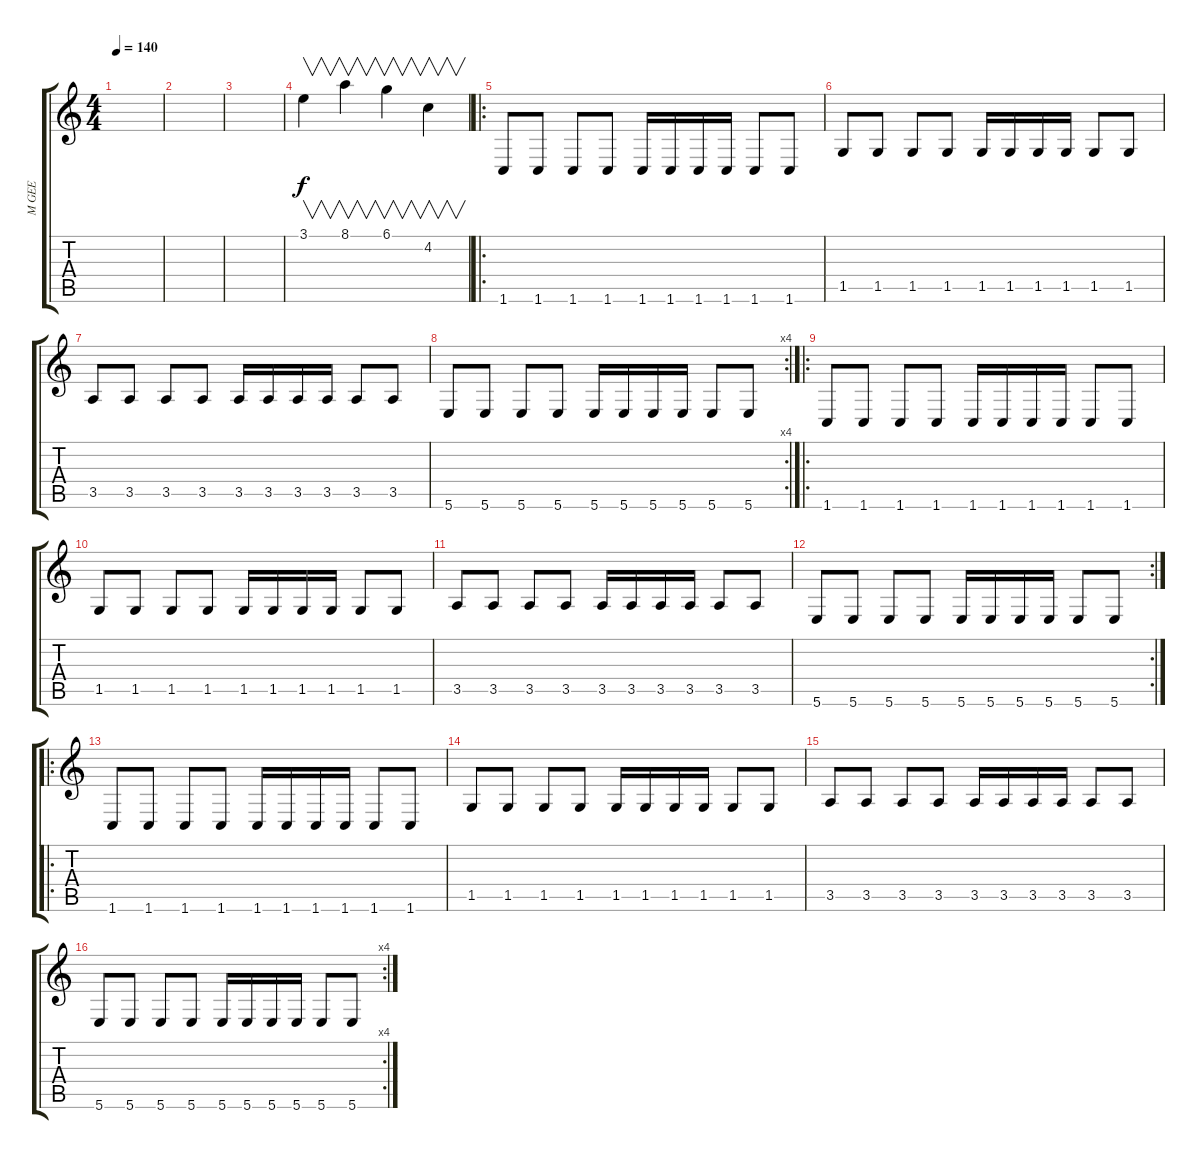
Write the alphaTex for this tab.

\track ("M GEE" "M GEE") {instrument distortionguitar}
\staff {score tabs}
\tuning (Db4 Ab3 E3 B2 Gb2 B1) {hide}
\ts (4 4)
\tempo 140
\clef g2
\ks c
|
|
|
3.1.4{v} 8.1.4{v} 6.1.4{v} 4.2.4{v} |
\ro
1.6.8 1.6.8 1.6.8 1.6.8 1.6.16 1.6.16 1.6.16 1.6.16 1.6.8 1.6.8 |
1.5.8 1.5.8 1.5.8 1.5.8 1.5.16 1.5.16 1.5.16 1.5.16 1.5.8 1.5.8 |
3.5.8 3.5.8 3.5.8 3.5.8 3.5.16 3.5.16 3.5.16 3.5.16 3.5.8 3.5.8 |
\rc 4
5.6.8 5.6.8 5.6.8 5.6.8 5.6.16 5.6.16 5.6.16 5.6.16 5.6.8 5.6.8 |
\ro
1.6.8 1.6.8 1.6.8 1.6.8 1.6.16 1.6.16 1.6.16 1.6.16 1.6.8 1.6.8 |
1.5.8 1.5.8 1.5.8 1.5.8 1.5.16 1.5.16 1.5.16 1.5.16 1.5.8 1.5.8 |
3.5.8 3.5.8 3.5.8 3.5.8 3.5.16 3.5.16 3.5.16 3.5.16 3.5.8 3.5.8 |
\rc 2
5.6.8 5.6.8 5.6.8 5.6.8 5.6.16 5.6.16 5.6.16 5.6.16 5.6.8 5.6.8 |
\ro
1.6.8 1.6.8 1.6.8 1.6.8 1.6.16 1.6.16 1.6.16 1.6.16 1.6.8 1.6.8 |
1.5.8 1.5.8 1.5.8 1.5.8 1.5.16 1.5.16 1.5.16 1.5.16 1.5.8 1.5.8 |
3.5.8 3.5.8 3.5.8 3.5.8 3.5.16 3.5.16 3.5.16 3.5.16 3.5.8 3.5.8 |
\rc 4
5.6.8 5.6.8 5.6.8 5.6.8 5.6.16 5.6.16 5.6.16 5.6.16 5.6.8 5.6.8
